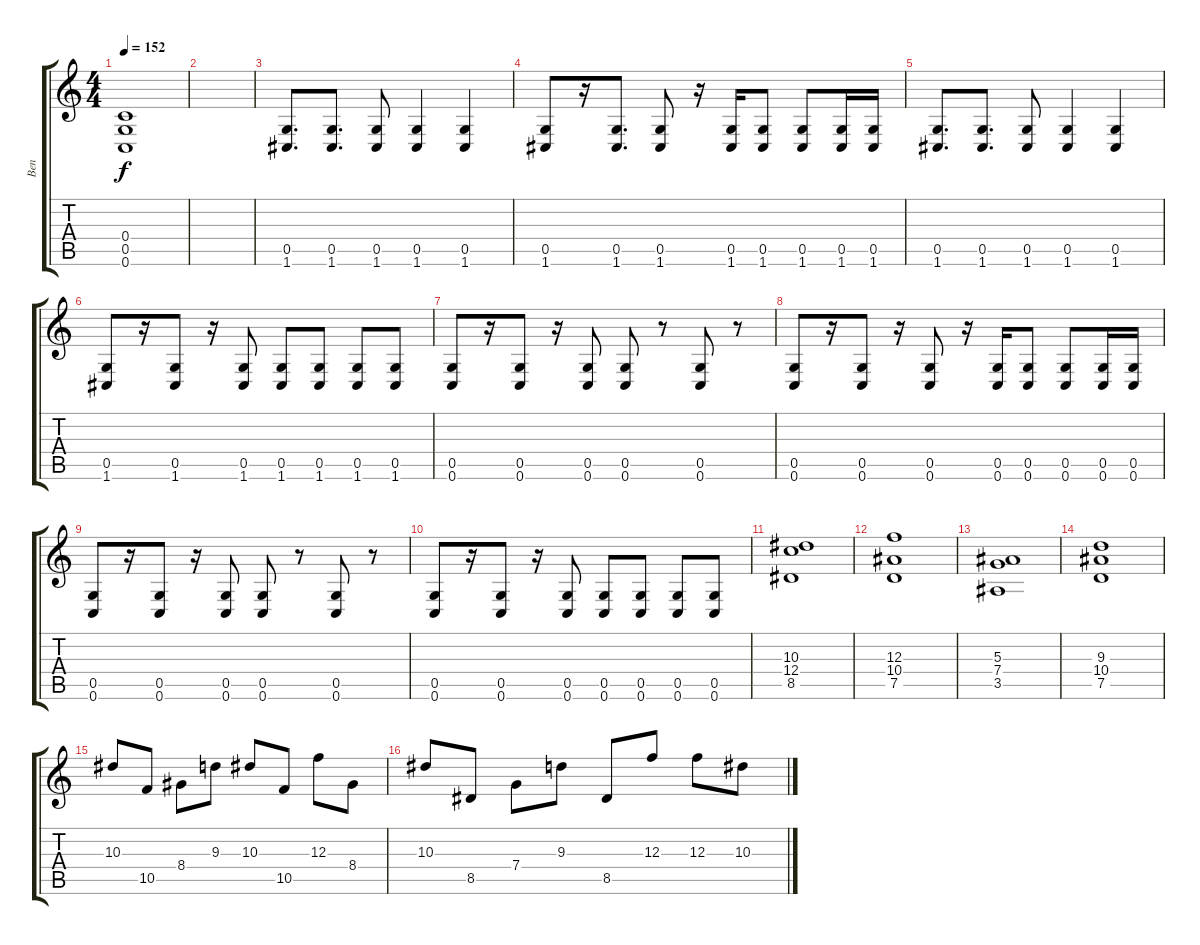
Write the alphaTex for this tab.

\track ("Ben" "Ben") {instrument distortionguitar}
\staff {score tabs}
\tuning (D4 A3 F3 C3 G2 C2) {hide}
\ts (4 4)
\tempo 152
\clef g2
\ks c
(0.4{t} 0.5{t} 0.6{t}).1{dy f} |
|
(0.5 1.6).8{d} (0.5 1.6).8{d} (0.5 1.6).8 (0.5 1.6).4 (0.5 1.6).4 |
(0.5 1.6).8 r.16 (0.5 1.6).8{d} (0.5 1.6).8 r.16 (0.5 1.6).16 (0.5 1.6).8 (0.5 1.6).8 (0.5 1.6).16 (0.5 1.6).16 |
(0.5 1.6).8{d} (0.5 1.6).8{d} (0.5 1.6).8 (0.5 1.6).4 (0.5 1.6).4 |
(0.5 1.6).8 r.16 (0.5 1.6).8 r.16 (0.5 1.6).8 (0.5 1.6).8 (0.5 1.6).8 (0.5 1.6).8 (0.5 1.6).8 |
(0.5 0.6).8 r.16 (0.5 0.6).8 r.16 (0.5 0.6).8 (0.5 0.6).8 r.8 (0.5 0.6).8 r.8 |
(0.5 0.6).8 r.16 (0.5 0.6).8 r.16 (0.5 0.6).8 r.16 (0.5 0.6).16 (0.5 0.6).8 (0.5 0.6).8 (0.5 0.6).16 (0.5 0.6).16 |
(0.5 0.6).8 r.16 (0.5 0.6).8 r.16 (0.5 0.6).8 (0.5 0.6).8 r.8 (0.5 0.6).8 r.8 |
(0.5 0.6).8 r.16 (0.5 0.6).8 r.16 (0.5 0.6).8 (0.5 0.6).8 (0.5 0.6).8 (0.5 0.6).8 (0.5 0.6).8 |
(10.3 12.4 8.5).1{instrument distortionguitar} |
(12.3 10.4 7.5).1 |
(5.3 7.4 3.5).1 |
(9.3 10.4 7.5).1 |
10.3.8 10.5.8 8.4.8 9.3.8 10.3.8 10.5.8 12.3.8 8.4.8 |
10.3.8 8.5.8 7.4.8 9.3.8 8.5.8 12.3.8 12.3.8 10.3.8
